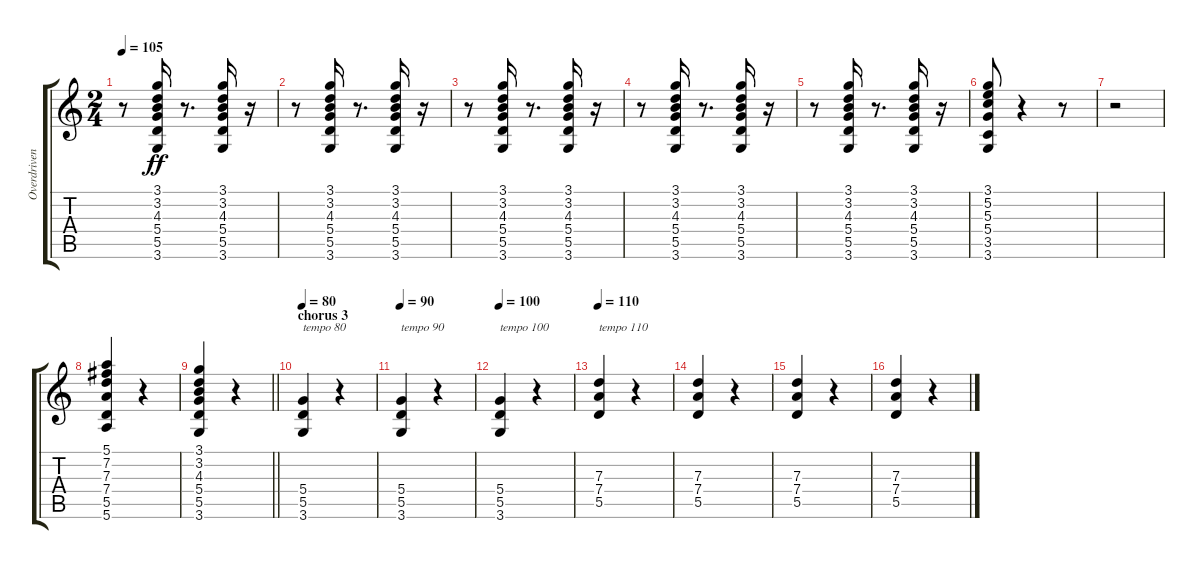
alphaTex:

\track ("Overdriven" "Overdriven") {instrument overdrivenguitar}
\staff {score tabs}
\tuning (E4 B3 G3 D3 A2 E2) {hide}
\ts (2 4)
\tempo 105
\clef g2
\ks c
r.8{dy ff} (3.1 3.2 4.3 5.4 5.5 3.6).16 r.8{d} (3.1 3.2 4.3 5.4 5.5 3.6).16 r.16 |
r.8 (3.1 3.2 4.3 5.4 5.5 3.6).16 r.8{d} (3.1 3.2 4.3 5.4 5.5 3.6).16 r.16 |
r.8 (3.1 3.2 4.3 5.4 5.5 3.6).16 r.8{d} (3.1 3.2 4.3 5.4 5.5 3.6).16 r.16 |
r.8 (3.1 3.2 4.3 5.4 5.5 3.6).16 r.8{d} (3.1 3.2 4.3 5.4 5.5 3.6).16 r.16 |
r.8 (3.1 3.2 4.3 5.4 5.5 3.6).16 r.8{d} (3.1 3.2 4.3 5.4 5.5 3.6).16 r.16 |
(3.1 5.2 5.3 5.4 3.5 3.6).8 r.4 r.8 |
r.2 |
(5.1 7.2 7.3 7.4 5.5 5.6).4 r.4 |
\barLineRight lightlight
(3.1 3.2 4.3 5.4 5.5 3.6).4 r.4 |
\section ("" "chorus 3")
\tempo 80
(5.4 5.5 3.6).4{txt "tempo 80" instrument overdrivenguitar} r.4 |
\tempo 90
(5.4 5.5 3.6).4{txt "tempo 90"} r.4 |
\tempo 100
(5.4 5.5 3.6).4{txt "tempo 100"} r.4 |
\tempo 110
(7.3 7.4 5.5).4{txt "tempo 110"} r.4 |
(7.3 7.4 5.5).4 r.4 |
(7.3 7.4 5.5).4 r.4 |
(7.3 7.4 5.5).4 r.4
